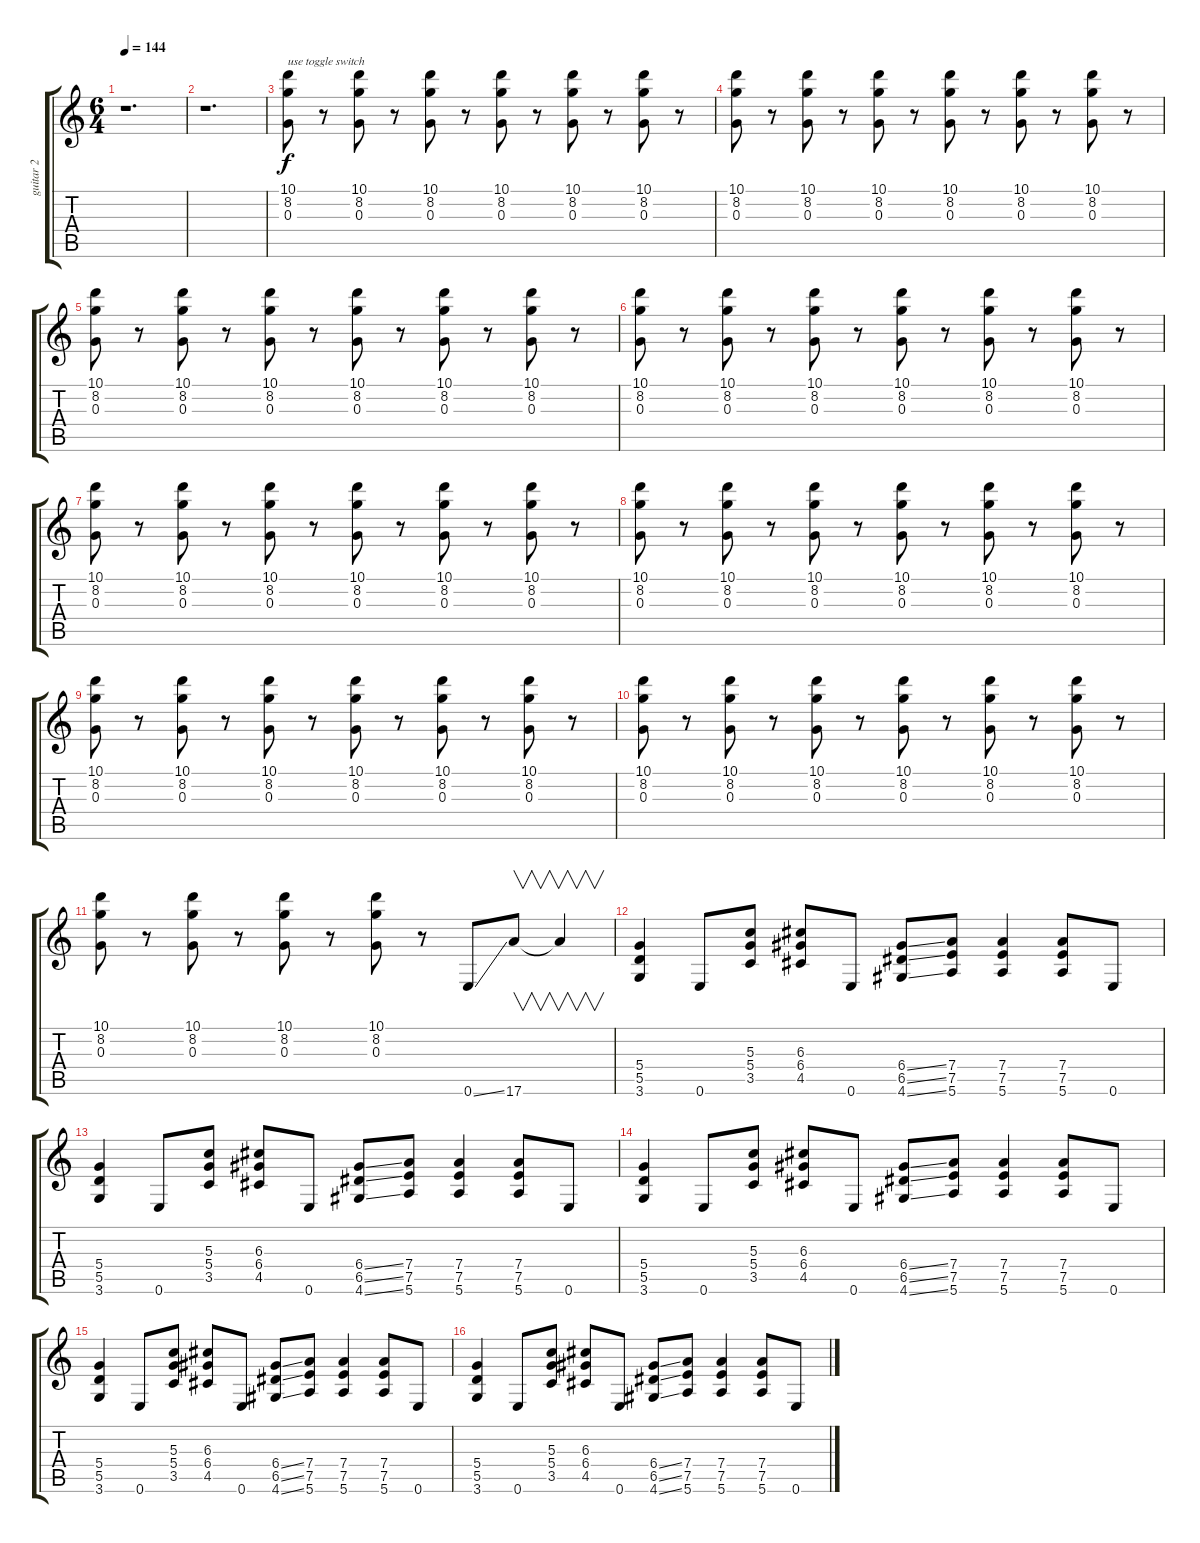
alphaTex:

\track ("guitar 2" "guitar 2") {instrument distortionguitar}
\staff {score tabs}
\tuning (E4 B3 G3 D3 A2 E2) {hide}
\ts (6 4)
\tempo 144
\clef g2
\ks c
r.1{d dy f instrument distortionguitar} |
r.1{d} |
(10.1 8.2 0.3).8{txt "use toggle switch " instrument electricguitarmuted} r.8 (10.1 8.2 0.3).8 r.8 (10.1 8.2 0.3).8 r.8 (10.1 8.2 0.3).8 r.8 (10.1 8.2 0.3).8 r.8 (10.1 8.2 0.3).8 r.8 |
(10.1 8.2 0.3).8 r.8 (10.1 8.2 0.3).8 r.8 (10.1 8.2 0.3).8 r.8 (10.1 8.2 0.3).8 r.8 (10.1 8.2 0.3).8 r.8 (10.1 8.2 0.3).8 r.8 |
(10.1 8.2 0.3).8 r.8 (10.1 8.2 0.3).8 r.8 (10.1 8.2 0.3).8 r.8 (10.1 8.2 0.3).8 r.8 (10.1 8.2 0.3).8 r.8 (10.1 8.2 0.3).8 r.8 |
(10.1 8.2 0.3).8 r.8 (10.1 8.2 0.3).8 r.8 (10.1 8.2 0.3).8 r.8 (10.1 8.2 0.3).8 r.8 (10.1 8.2 0.3).8 r.8 (10.1 8.2 0.3).8 r.8 |
(10.1 8.2 0.3).8 r.8 (10.1 8.2 0.3).8 r.8 (10.1 8.2 0.3).8 r.8 (10.1 8.2 0.3).8 r.8 (10.1 8.2 0.3).8 r.8 (10.1 8.2 0.3).8 r.8 |
(10.1 8.2 0.3).8 r.8 (10.1 8.2 0.3).8 r.8 (10.1 8.2 0.3).8 r.8 (10.1 8.2 0.3).8 r.8 (10.1 8.2 0.3).8 r.8 (10.1 8.2 0.3).8 r.8 |
(10.1 8.2 0.3).8 r.8 (10.1 8.2 0.3).8 r.8 (10.1 8.2 0.3).8 r.8 (10.1 8.2 0.3).8 r.8 (10.1 8.2 0.3).8 r.8 (10.1 8.2 0.3).8 r.8 |
(10.1 8.2 0.3).8 r.8 (10.1 8.2 0.3).8 r.8 (10.1 8.2 0.3).8 r.8 (10.1 8.2 0.3).8 r.8 (10.1 8.2 0.3).8 r.8 (10.1 8.2 0.3).8 r.8 |
(10.1 8.2 0.3).8 r.8 (10.1 8.2 0.3).8 r.8 (10.1 8.2 0.3).8 r.8 (10.1 8.2 0.3).8 r.8 0.6{ss}.8{instrument distortionguitar} 17.6.8{v} 17.6{t}.4{v} |
(5.4 5.5 3.6).4 0.6.8 (5.3 5.4 3.5).8 (6.3 6.4 4.5).8 0.6.8 (6.4{ss} 6.5{ss} 4.6{ss}).8 (7.4 7.5 5.6).8 (7.4 7.5 5.6).4 (7.4 7.5 5.6).8 0.6.8 |
(5.4 5.5 3.6).4 0.6.8 (5.3 5.4 3.5).8 (6.3 6.4 4.5).8 0.6.8 (6.4{ss} 6.5{ss} 4.6{ss}).8 (7.4 7.5 5.6).8 (7.4 7.5 5.6).4 (7.4 7.5 5.6).8 0.6.8 |
(5.4 5.5 3.6).4 0.6.8 (5.3 5.4 3.5).8 (6.3 6.4 4.5).8 0.6.8 (6.4{ss} 6.5{ss} 4.6{ss}).8 (7.4 7.5 5.6).8 (7.4 7.5 5.6).4 (7.4 7.5 5.6).8 0.6.8 |
(5.4 5.5 3.6).4 0.6.8 (5.3 5.4 3.5).8 (6.3 6.4 4.5).8 0.6.8 (6.4{ss} 6.5{ss} 4.6{ss}).8 (7.4 7.5 5.6).8 (7.4 7.5 5.6).4 (7.4 7.5 5.6).8 0.6.8 |
(5.4 5.5 3.6).4 0.6.8 (5.3 5.4 3.5).8 (6.3 6.4 4.5).8 0.6.8 (6.4{ss} 6.5{ss} 4.6{ss}).8 (7.4 7.5 5.6).8 (7.4 7.5 5.6).4 (7.4 7.5 5.6).8 0.6.8
